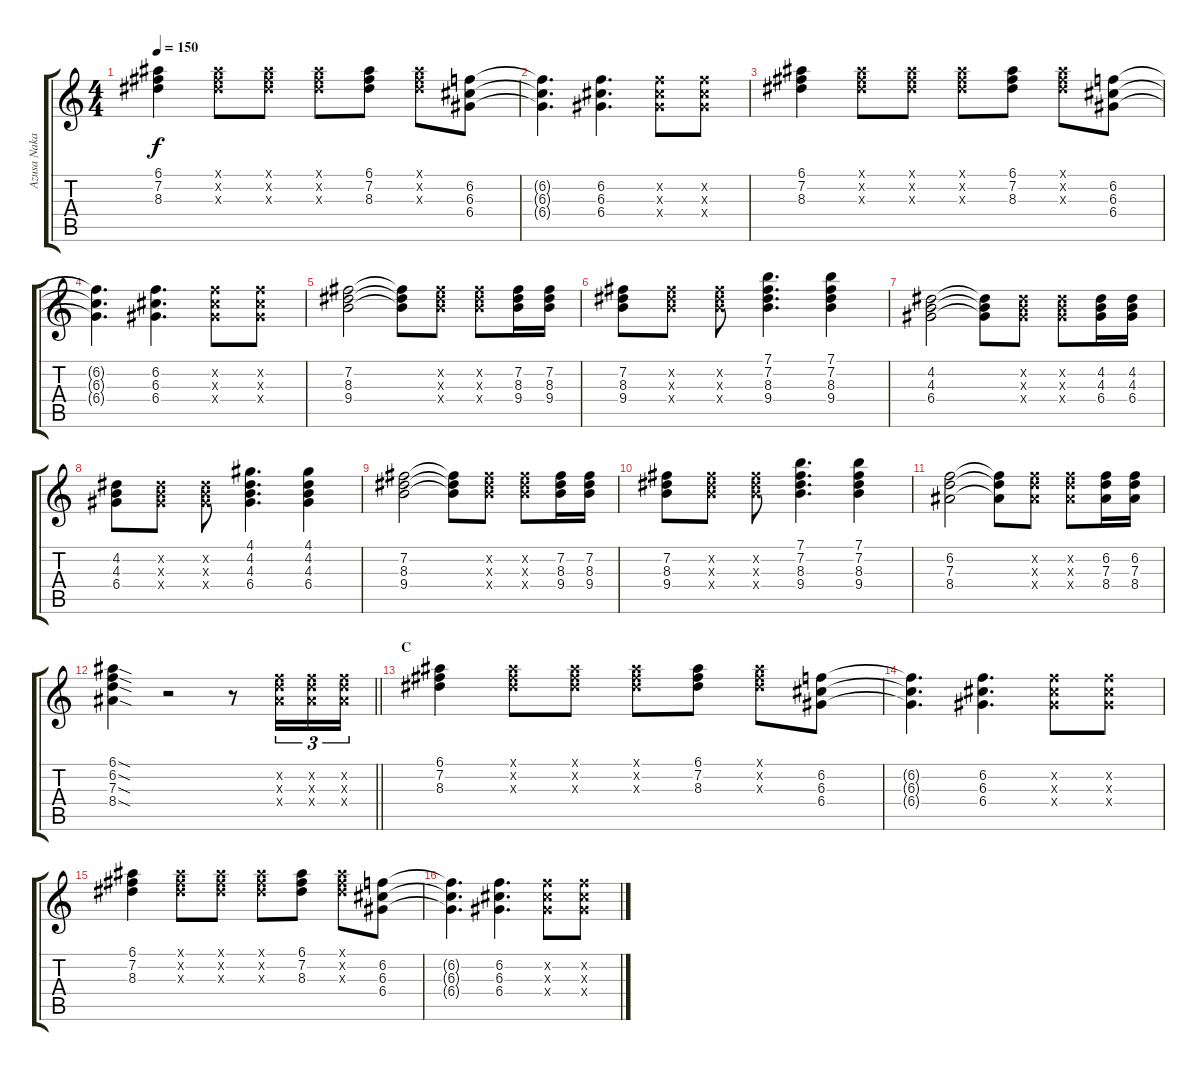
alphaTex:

\track ("Azusa Nakano" "Azusa Naka") {instrument overdrivenguitar}
\staff {score tabs}
\tuning (E4 B3 G3 D3 A2 E2) {hide}
\ts (4 4)
\tempo 150
\clef g2
\ks c
(6.1 7.2 8.3).4{dy f} (6.1{x} 7.2{x} 8.3{x}).8 (6.1{x} 7.2{x} 8.3{x}).8 (6.1{x} 7.2{x} 8.3{x}).8 (6.1 7.2 8.3).8 (6.1{x} 7.2{x} 8.3{x}).8 (6.2 6.3 6.4).8 |
(6.2{t} 6.3{t} 6.4{t}).4{d} (6.2 6.3 6.4).4{d} (6.2{x} 6.3{x} 6.4{x}).8 (6.2{x} 6.3{x} 6.4{x}).8 |
(6.1 7.2 8.3).4 (6.1{x} 7.2{x} 8.3{x}).8 (6.1{x} 7.2{x} 8.3{x}).8 (6.1{x} 7.2{x} 8.3{x}).8 (6.1 7.2 8.3).8 (6.1{x} 7.2{x} 8.3{x}).8 (6.2 6.3 6.4).8 |
(6.2{t} 6.3{t} 6.4{t}).4{d} (6.2 6.3 6.4).4{d} (6.2{x} 6.3{x} 6.4{x}).8 (6.2{x} 6.3{x} 6.4{x}).8 |
(7.2 8.3 9.4).2 (7.2{t} 8.3{t} 9.4{t}).8 (7.2{x} 8.3{x} 9.4{x}).8 (7.2{x} 8.3{x} 9.4{x}).8 (7.2 8.3 9.4).16 (7.2 8.3 9.4).16 |
(7.2 8.3 9.4).8 (7.2{x} 8.3{x} 9.4{x}).8 (7.2{x} 8.3{x} 9.4{x}).8 (7.1 7.2 8.3 9.4).4{d} (7.1 7.2 8.3 9.4).4 |
(4.2 4.3 6.4).2 (4.2{t} 4.3{t} 6.4{t}).8 (4.2{x} 4.3{x} 6.4{x}).8 (4.2{x} 4.3{x} 6.4{x}).8 (4.2 4.3 6.4).16 (4.2 4.3 6.4).16 |
(4.2 4.3 6.4).8 (4.2{x} 4.3{x} 6.4{x}).8 (4.2{x} 4.3{x} 6.4{x}).8 (4.1 4.2 4.3 6.4).4{d} (4.1 4.2 4.3 6.4).4 |
(7.2 8.3 9.4).2 (7.2{t} 8.3{t} 9.4{t}).8 (7.2{x} 8.3{x} 9.4{x}).8 (7.2{x} 8.3{x} 9.4{x}).8 (7.2 8.3 9.4).16 (7.2 8.3 9.4).16 |
(7.2 8.3 9.4).8 (7.2{x} 8.3{x} 9.4{x}).8 (7.2{x} 8.3{x} 9.4{x}).8 (7.1 7.2 8.3 9.4).4{d} (7.1 7.2 8.3 9.4).4 |
(6.2 7.3 8.4).2 (6.2{t} 7.3{t} 8.4{t}).8 (6.2{x} 7.3{x} 8.4{x}).8 (6.2{x} 7.3{x} 8.4{x}).8 (6.2 7.3 8.4).16 (6.2 7.3 8.4).16 |
\barLineRight lightlight
(6.1{sod} 6.2{sod} 7.3{sod} 8.4{sod}).4 r.2 r.8 (6.2{x} 7.3{x} 8.4{x}).16{tu (3 2)} (6.2{x} 7.3{x} 8.4{x}).16{tu (3 2)} (6.2{x} 7.3{x} 8.4{x}).16{tu (3 2)} |
\section ("" "C")
(6.1 7.2 8.3).4 (6.1{x} 7.2{x} 8.3{x}).8 (6.1{x} 7.2{x} 8.3{x}).8 (6.1{x} 7.2{x} 8.3{x}).8 (6.1 7.2 8.3).8 (6.1{x} 7.2{x} 8.3{x}).8 (6.2 6.3 6.4).8 |
(6.2{t} 6.3{t} 6.4{t}).4{d} (6.2 6.3 6.4).4{d} (6.2{x} 6.3{x} 6.4{x}).8 (6.2{x} 6.3{x} 6.4{x}).8 |
(6.1 7.2 8.3).4 (6.1{x} 7.2{x} 8.3{x}).8 (6.1{x} 7.2{x} 8.3{x}).8 (6.1{x} 7.2{x} 8.3{x}).8 (6.1 7.2 8.3).8 (6.1{x} 7.2{x} 8.3{x}).8 (6.2 6.3 6.4).8 |
(6.2{t} 6.3{t} 6.4{t}).4{d} (6.2 6.3 6.4).4{d} (6.2{x} 6.3{x} 6.4{x}).8 (6.2{x} 6.3{x} 6.4{x}).8
